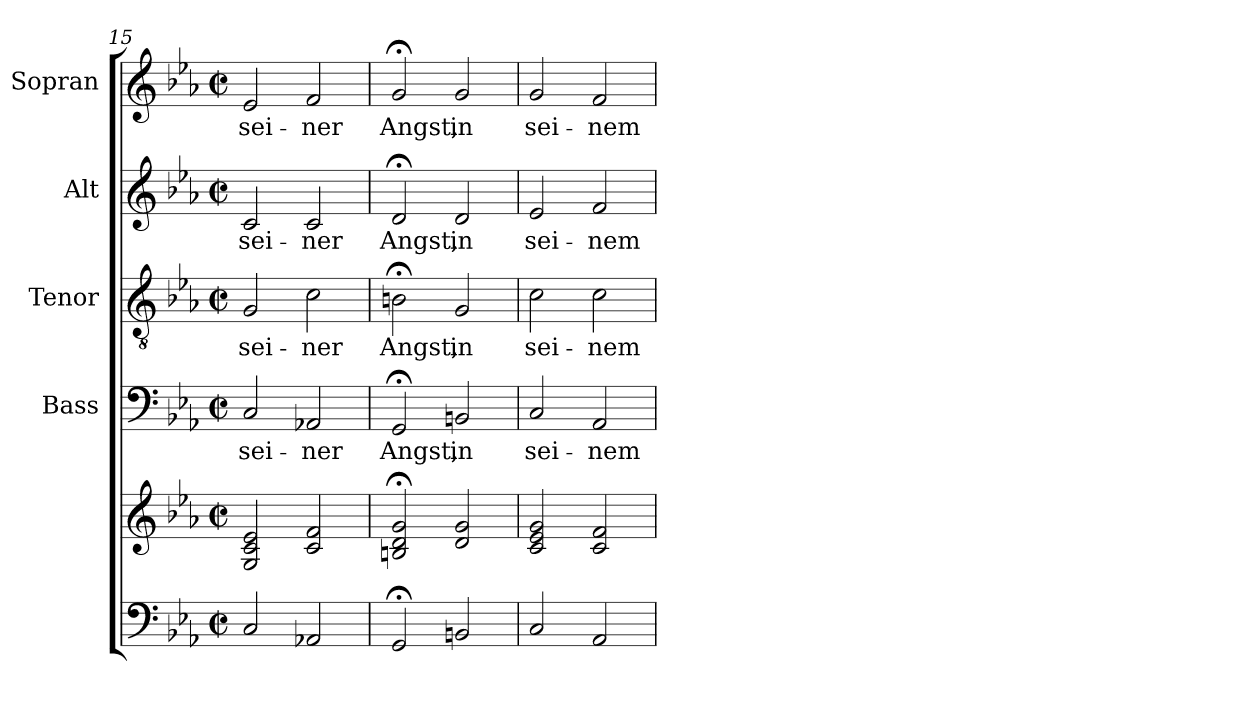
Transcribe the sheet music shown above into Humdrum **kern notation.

**kern	**kern	**kern	**text	**kern	**text	**kern	**text	**kern	**text
*part5	*part5	*part4	*part4	*part3	*part3	*part2	*part2	*part1	*part1
*staff6	*staff5	*staff4	*staff4	*staff3	*staff3	*staff2	*staff2	*staff1	*staff1
*	*	*I"Bass	*	*I"Tenor	*	*I"Alt	*	*I"Sopran	*
*	*	*I'B.	*	*I'T.	*	*I'A.	*	*I'S.	*
*clefF4	*clefG2	*clefF4	*	*clefGv2	*	*clefG2	*	*clefG2	*
*k[b-e-a-]	*k[b-e-a-]	*k[b-e-a-]	*	*k[b-e-a-]	*	*k[b-e-a-]	*	*k[b-e-a-]	*
*E-:	*E-:	*E-:	*	*E-:	*	*E-:	*	*E-:	*
*M2/2	*M2/2	*M2/2	*	*M2/2	*	*M2/2	*	*M2/2	*
*met(c|)	*met(c|)	*met(c|)	*	*met(c|)	*	*met(c|)	*	*met(c|)	*
=15	=15	=15	=15	=15	=15	=15	=15	=15	=15
!	!	!	!LO:LY:b	!	!LO:LY:b	!	!LO:LY:b	!	!LO:LY:b
2C/	2G/ 2c/ 2e-/	2C/	sei-	2G/	sei-	2c/	sei-	2e-/	sei-
!	!	!	!LO:LY:b	!	!LO:LY:b	!	!LO:LY:b	!	!LO:LY:b
2AA-X/	2c/ 2f/	2AA-X/	-ner	2c\	-ner	2c/	-ner	2f/	-ner
=16	=16	=16	=16	=16	=16	=16	=16	=16	=16
!	!	!	!LO:LY:b	!	!LO:LY:b	!	!LO:LY:b	!	!LO:LY:b
2GG;</	2Bn/;< 2d/;< 2g/;<	2GG;</	Angst,	2Bn;<\	Angst,	2d;</	Angst,	2g;</	Angst,
!	!	!	!LO:LY:b	!	!LO:LY:b	!	!LO:LY:b	!	!LO:LY:b
2BBn/	2d/ 2g/	2BBn/	in	2G/	in	2d/	in	2g/	in
=17	=17	=17	=17	=17	=17	=17	=17	=17	=17
!	!	!	!LO:LY:b	!	!LO:LY:b	!	!LO:LY:b	!	!LO:LY:b
2C/	2c/ 2e-/ 2g/	2C/	sei-	2c\	sei-	2e-/	sei-	2g/	sei-
!	!	!	!LO:LY:b	!	!LO:LY:b	!	!LO:LY:b	!	!LO:LY:b
2AA-/	2c/ 2f/	2AA-/	-nem	2c\	-nem	2f/	-nem	2f/	-nem
=	=	=	=	=	=	=	=	=	=
*-	*-	*-	*-	*-	*-	*-	*-	*-	*-
